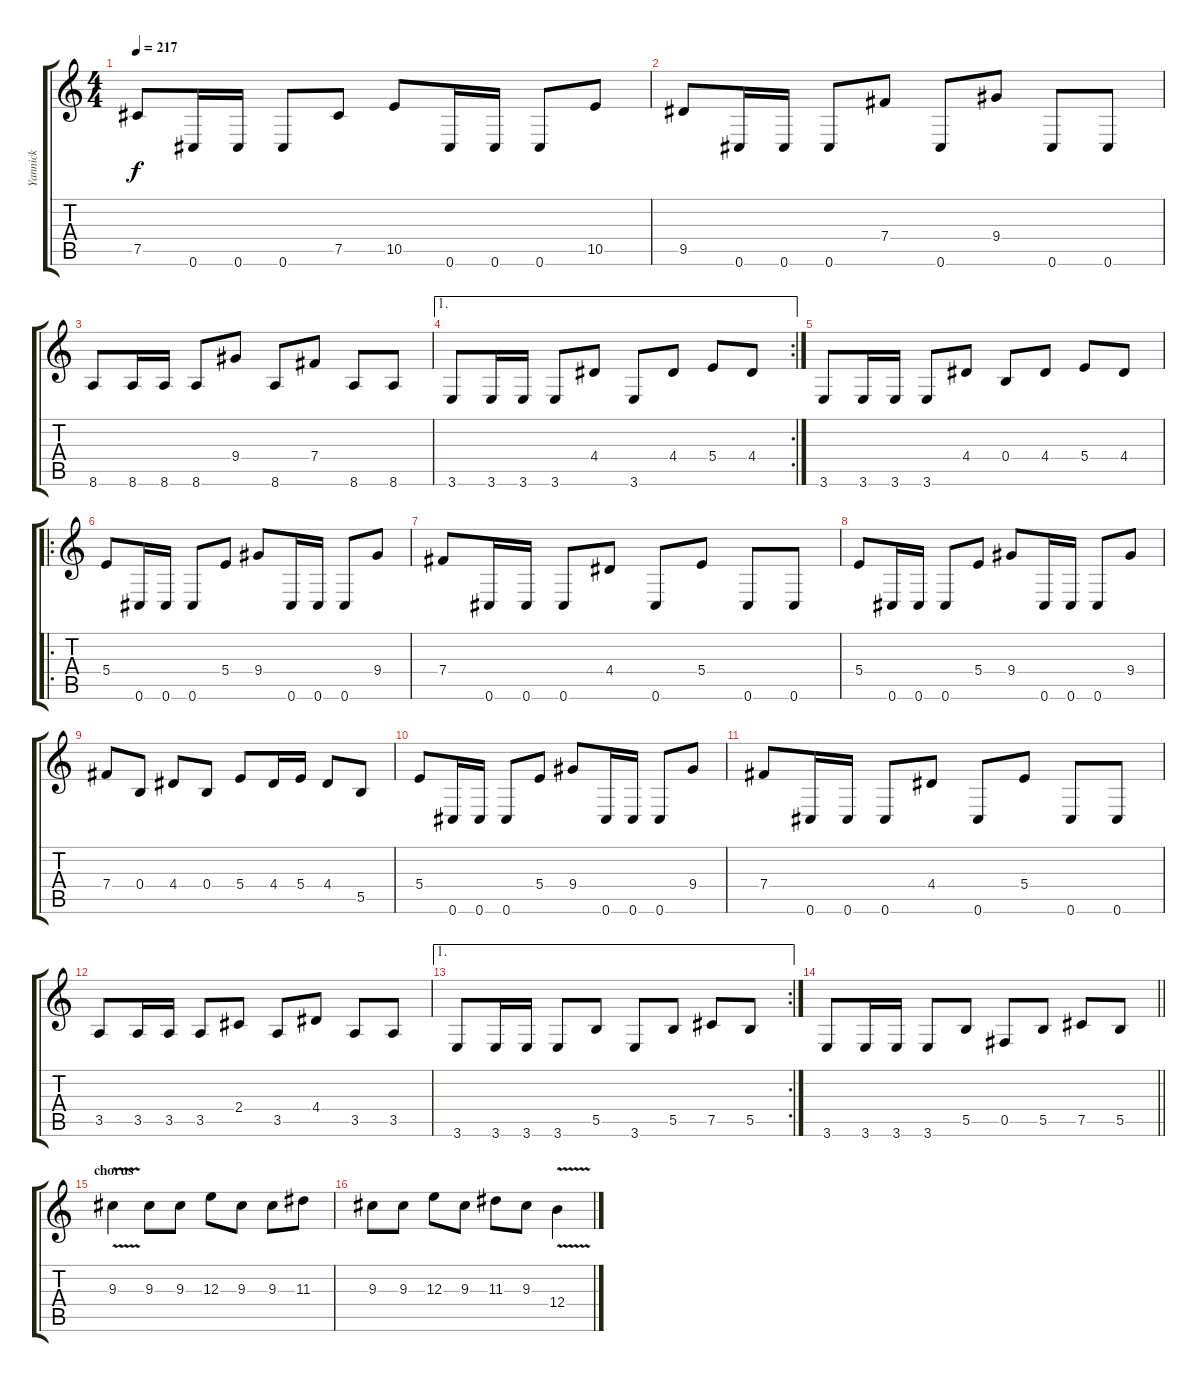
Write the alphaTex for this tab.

\track ("Yannick" "Yannick") {instrument distortionguitar}
\staff {score tabs}
\tuning (Db4 Ab3 E3 B2 Gb2 Db2) {hide}
\ts (4 4)
\tempo 217
\clef g2
\ks c
7.5.8{dy f} 0.6.16 0.6.16 0.6.8 7.5.8 10.5.8 0.6.16 0.6.16 0.6.8 10.5.8 |
9.5.8 0.6.16 0.6.16 0.6.8 7.4.8 0.6.8 9.4.8 0.6.8 0.6.8 |
8.6.8 8.6.16 8.6.16 8.6.8 9.4.8 8.6.8 7.4.8 8.6.8 8.6.8 |
\ae 1
\rc 2
3.6.8 3.6.16 3.6.16 3.6.8 4.4.8 3.6.8 4.4.8 5.4.8 4.4.8 |
3.6.8 3.6.16 3.6.16 3.6.8 4.4.8 0.4.8 4.4.8 5.4.8 4.4.8 |
\ro
5.4.8{balance 16} 0.6.16 0.6.16 0.6.8 5.4.8 9.4.8 0.6.16 0.6.16 0.6.8 9.4.8 |
7.4.8 0.6.16 0.6.16 0.6.8 4.4.8 0.6.8 5.4.8 0.6.8 0.6.8 |
5.4.8 0.6.16 0.6.16 0.6.8 5.4.8 9.4.8 0.6.16 0.6.16 0.6.8 9.4.8 |
7.4.8 0.4.8 4.4.8 0.4.8 5.4.8 4.4.16 5.4.16 4.4.8 5.5.8 |
5.4.8 0.6.16 0.6.16 0.6.8 5.4.8 9.4.8 0.6.16 0.6.16 0.6.8 9.4.8 |
7.4.8 0.6.16 0.6.16 0.6.8 4.4.8 0.6.8 5.4.8 0.6.8 0.6.8 |
3.5.8 3.5.16 3.5.16 3.5.8 2.4.8 3.5.8 4.4.8 3.5.8 3.5.8 |
\ae 1
\rc 2
3.6.8 3.6.16 3.6.16 3.6.8 5.5.8 3.6.8 5.5.8 7.5.8 5.5.8 |
\barLineRight lightlight
3.6.8 3.6.16 3.6.16 3.6.8 5.5.8 0.5.8 5.5.8 7.5.8 5.5.8 |
\section ("" "chorus")
9.3{v}.4{balance 8} 9.3.8 9.3.8 12.3.8 9.3.8 9.3.8 11.3.8 |
9.3.8 9.3.8 12.3.8 9.3.8 11.3.8 9.3.8 12.4{v}.4
